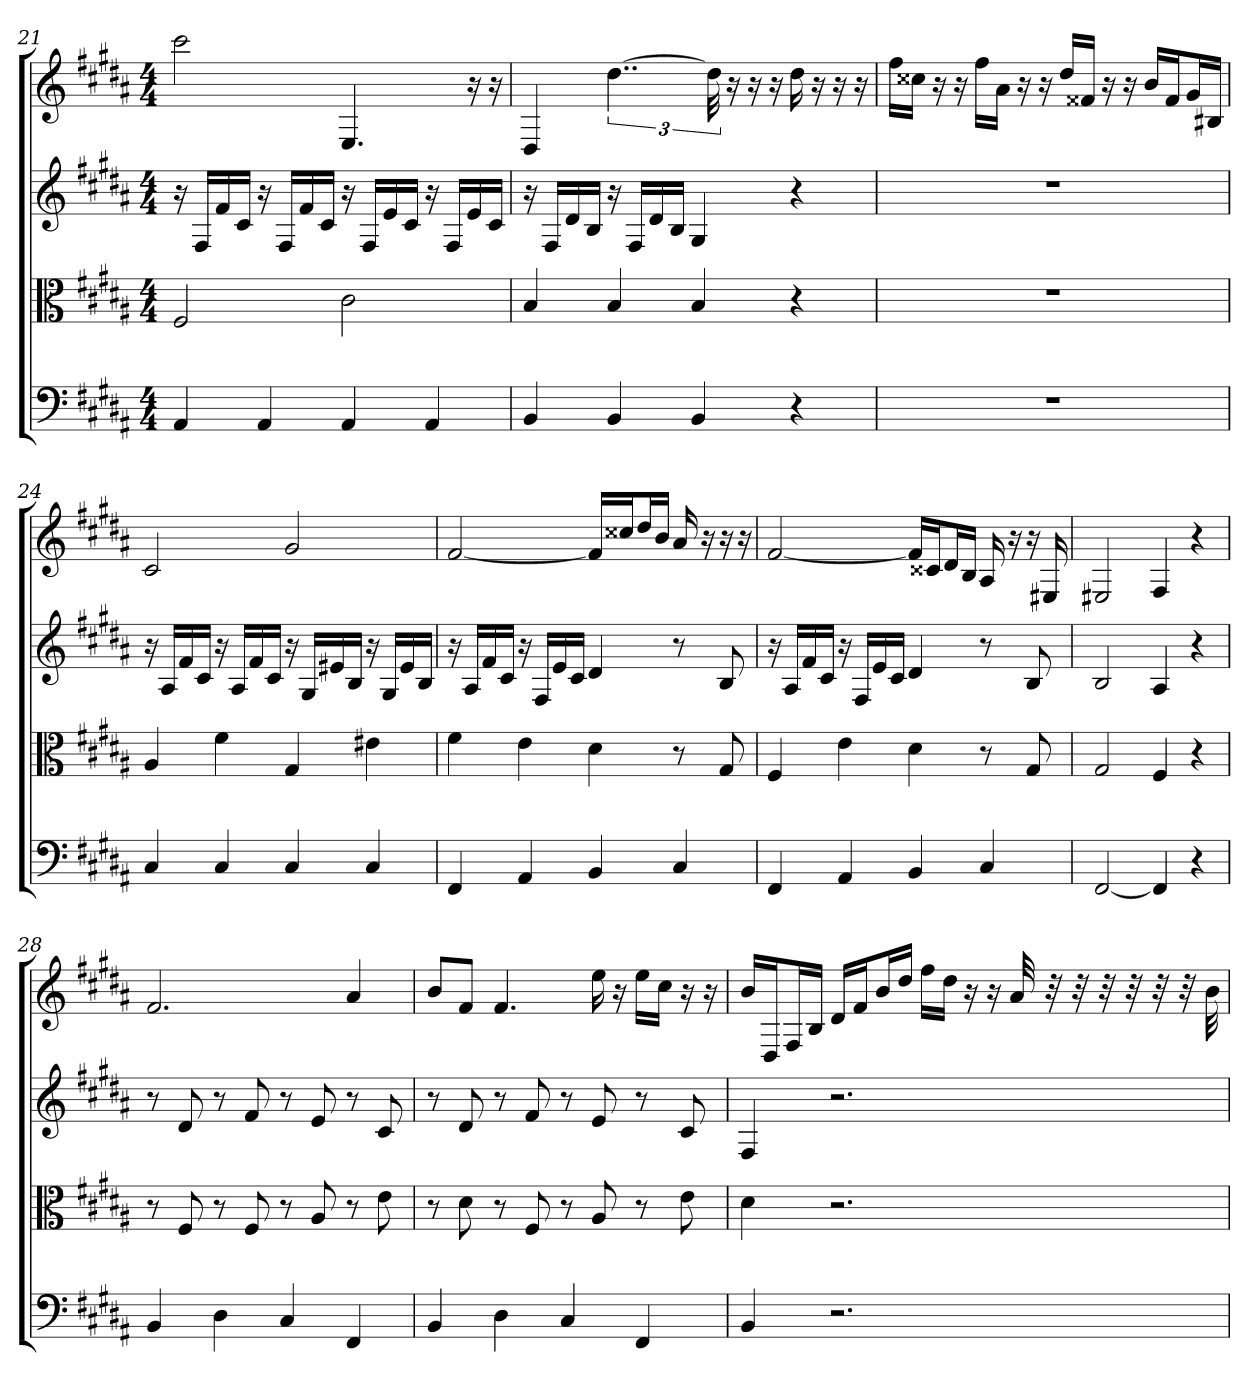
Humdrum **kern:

**kern	**kern	**kern	**kern
*part4	*part3	*part2	*part1
*staff4	*staff3	*staff2	*staff1
*clefF4	*clefC3	*clefG2	*clefG2
*k[f#c#g#d#a#]	*k[f#c#g#d#a#]	*k[f#c#g#d#a#]	*k[f#c#g#d#a#]
*B:	*B:	*B:	*B:
*M4/4	*M4/4	*M4/4	*M4/4
=21	=21	=21	=21
4AA#	2F#	16r	2ccc#
.	.	16F#/LL	.
.	.	16f#/	.
.	.	16c#/JJ	.
4AA#	.	16r	.
.	.	16F#/LL	.
.	.	16f#/	.
.	.	16c#/JJ	.
4AA#	2c#	16r	4.E
.	.	16F#/LL	.
.	.	16e/	.
.	.	16c#/JJ	.
4AA#	.	16r	.
.	.	16F#/LL	.
.	.	16e/	16r
.	.	16c#/JJ	16r
=22	=22	=22	=22
4BB	4B	16r	4D#
.	.	16F#/LL	.
.	.	16d#/	.
.	.	16B/JJ	.
4BB	4B	16r	[6..dd#
.	.	16F#/LL	.
.	.	16d#/	.
.	.	16B/JJ	.
4BB	4B	4G#	.
.	.	.	48dd#]
.	.	.	16r
.	.	.	16r
.	.	.	16r
4r	4r	4r	16dd#
.	.	.	16r
.	.	.	16r
.	.	.	16r
=23	=23	=23	=23
1r	1r	1r	16ff#\LL
.	.	.	16cc##X\JJ
.	.	.	16r
.	.	.	16r
.	.	.	16ff#\LL
.	.	.	16a#\JJ
.	.	.	16r
.	.	.	16r
.	.	.	16dd#/LL
.	.	.	16f##X/JJ
.	.	.	16r
.	.	.	16r
.	.	.	16b/LL
.	.	.	16f##/J
.	.	.	16g#/L
.	.	.	16B#X/JJ
=24	=24	=24	=24
4C#	4A#	16r	2c#
.	.	16A#/LL	.
.	.	16f#/	.
.	.	16c#/JJ	.
4C#	4f#	16r	.
.	.	16A#/LL	.
.	.	16f#/	.
.	.	16c#/JJ	.
4C#	4G#	16r	2g#
.	.	16G#/LL	.
.	.	16e#X/	.
.	.	16B/JJ	.
4C#	4e#X	16r	.
.	.	16G#/LL	.
.	.	16e#/	.
.	.	16B/JJ	.
=25	=25	=25	=25
4FF#	4f#	16r	[2f#
.	.	16A#/LL	.
.	.	16f#/	.
.	.	16c#/JJ	.
4AA#	4e	16r	.
.	.	16F#/LL	.
.	.	16e/	.
.	.	16c#/JJ	.
4BB	4d#	4d#	16f#/LL]
.	.	.	16cc##X/J
.	.	.	16dd#/L
.	.	.	16b/JJ
4C#	8r	8r	16a#
.	.	.	16r
.	8G#	8B	16r
.	.	.	16r
=26	=26	=26	=26
4FF#	4F#	16r	[2f#
.	.	16A#/LL	.
.	.	16f#/	.
.	.	16c#/JJ	.
4AA#	4e	16r	.
.	.	16F#/LL	.
.	.	16e/	.
.	.	16c#/JJ	.
4BB	4d#	4d#	16f#/LL]
.	.	.	16c##X/J
.	.	.	16d#/L
.	.	.	16B/JJ
4C#	8r	8r	16A#
.	.	.	16r
.	8G#	8B	16r
.	.	.	16E#X
=27	=27	=27	=27
[2FF#	2G#	2B	2E#X
4FF#]	4F#	4A#	4F#
4r	4r	4r	4r
=28	=28	=28	=28
4BB	8r	8r	2.f#
.	8F#	8d#	.
4D#	8r	8r	.
.	8F#	8f#	.
4C#	8r	8r	.
.	8A#	8e	.
4FF#	8r	8r	4a#
.	8e	8c#	.
=29	=29	=29	=29
4BB	8r	8r	8b/L
.	8d#	8d#	8f#/J
4D#	8r	8r	4.f#
.	8F#	8f#	.
4C#	8r	8r	.
.	8A#	8e	16ee
.	.	.	16r
4FF#	8r	8r	16ee\LL
.	.	.	16cc#\JJ
.	8e	8c#	16r
.	.	.	16r
=30	=30	=30	=30
4BB	4d#	4F#	16b/LL
.	.	.	16D#/J
.	.	.	16F#/L
.	.	.	16B/JJ
2.r	2.r	2.r	16d#/LL
.	.	.	16f#/J
.	.	.	16b/L
.	.	.	16dd#/JJ
.	.	.	16ff#\LL
.	.	.	16dd#\JJ
.	.	.	16r
.	.	.	16r
.	.	.	32a#
.	.	.	32r
.	.	.	32r
.	.	.	32r
.	.	.	32r
.	.	.	32r
.	.	.	32r
.	.	.	32b
=	=	=	=
*-	*-	*-	*-
